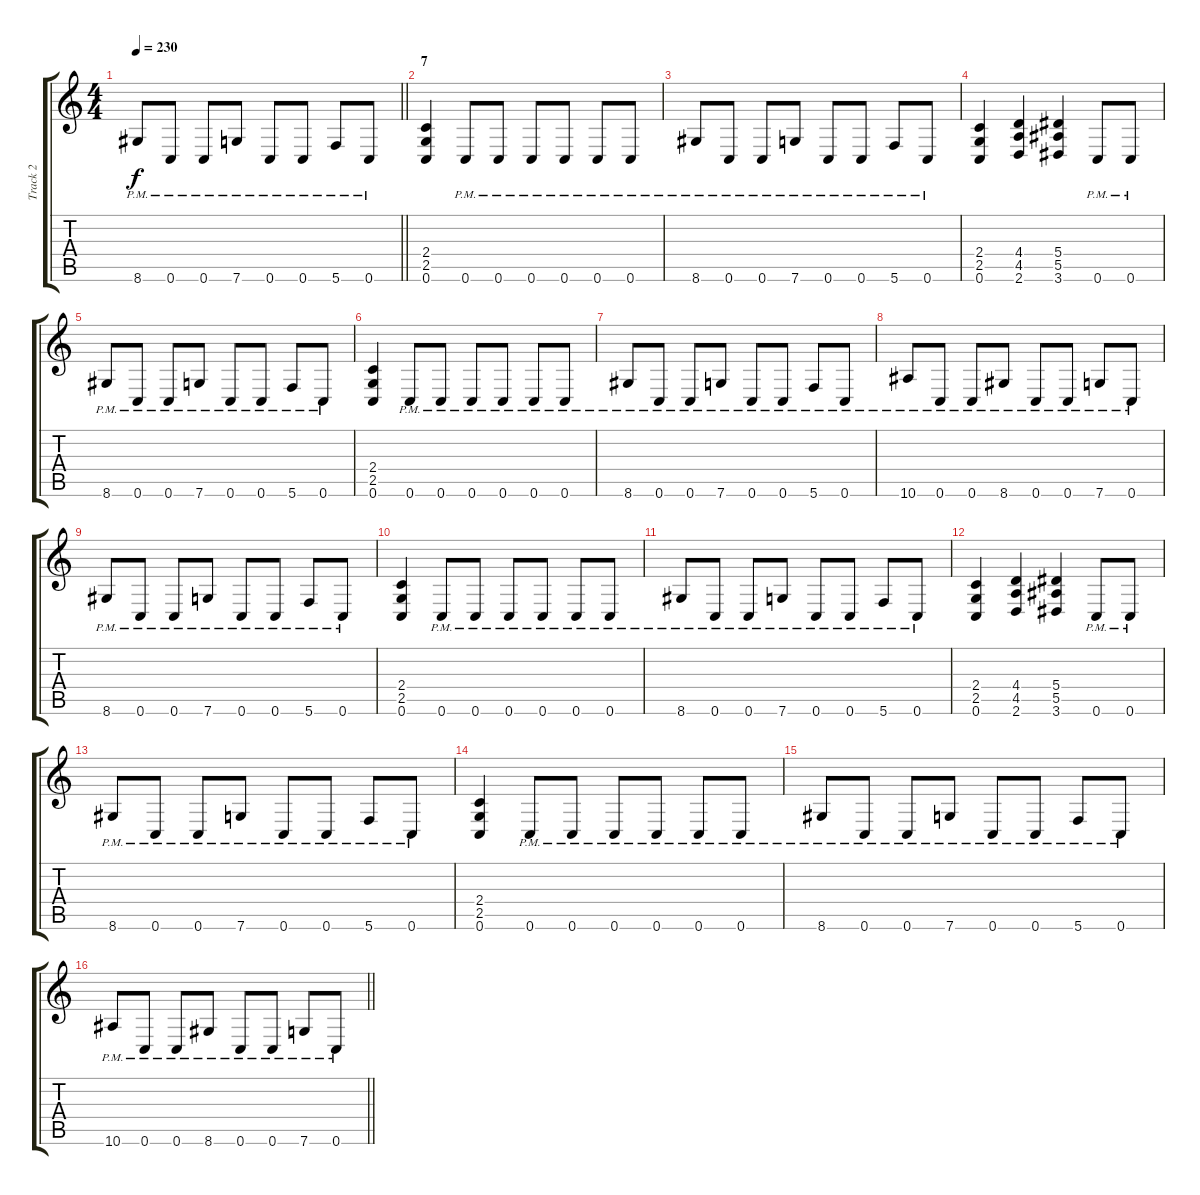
\track ("Track 2" "Track 2") {instrument distortionguitar}
\staff {score tabs}
\tuning (C4 G3 Eb3 Bb2 F2 C2) {hide}
\ts (4 4)
\tempo 230
\clef g2
\barLineRight lightlight
\ks c
8.6{pm}.8{dy f} 0.6{pm}.8 0.6{pm}.8 7.6{pm}.8 0.6{pm}.8 0.6{pm}.8 5.6{pm}.8 0.6{pm}.8 |
\section ("" "7")
(2.4 2.5 0.6).4 0.6{pm}.8 0.6{pm}.8 0.6{pm}.8 0.6{pm}.8 0.6{pm}.8 0.6{pm}.8 |
8.6{pm}.8 0.6{pm}.8 0.6{pm}.8 7.6{pm}.8 0.6{pm}.8 0.6{pm}.8 5.6{pm}.8 0.6{pm}.8 |
(2.4 2.5 0.6).4 (4.4 4.5 2.6).4 (5.4 5.5 3.6).4 0.6{pm}.8 0.6{pm}.8 |
8.6{pm}.8 0.6{pm}.8 0.6{pm}.8 7.6{pm}.8 0.6{pm}.8 0.6{pm}.8 5.6{pm}.8 0.6{pm}.8 |
(2.4 2.5 0.6).4 0.6{pm}.8 0.6{pm}.8 0.6{pm}.8 0.6{pm}.8 0.6{pm}.8 0.6{pm}.8 |
8.6{pm}.8 0.6{pm}.8 0.6{pm}.8 7.6{pm}.8 0.6{pm}.8 0.6{pm}.8 5.6{pm}.8 0.6{pm}.8 |
10.6{pm}.8 0.6{pm}.8 0.6{pm}.8 8.6{pm}.8 0.6{pm}.8 0.6{pm}.8 7.6{pm}.8 0.6{pm}.8 |
8.6{pm}.8 0.6{pm}.8 0.6{pm}.8 7.6{pm}.8 0.6{pm}.8 0.6{pm}.8 5.6{pm}.8 0.6{pm}.8 |
(2.4 2.5 0.6).4 0.6{pm}.8 0.6{pm}.8 0.6{pm}.8 0.6{pm}.8 0.6{pm}.8 0.6{pm}.8 |
8.6{pm}.8 0.6{pm}.8 0.6{pm}.8 7.6{pm}.8 0.6{pm}.8 0.6{pm}.8 5.6{pm}.8 0.6{pm}.8 |
(2.4 2.5 0.6).4 (4.4 4.5 2.6).4 (5.4 5.5 3.6).4 0.6{pm}.8 0.6{pm}.8 |
8.6{pm}.8 0.6{pm}.8 0.6{pm}.8 7.6{pm}.8 0.6{pm}.8 0.6{pm}.8 5.6{pm}.8 0.6{pm}.8 |
(2.4 2.5 0.6).4 0.6{pm}.8 0.6{pm}.8 0.6{pm}.8 0.6{pm}.8 0.6{pm}.8 0.6{pm}.8 |
8.6{pm}.8 0.6{pm}.8 0.6{pm}.8 7.6{pm}.8 0.6{pm}.8 0.6{pm}.8 5.6{pm}.8 0.6{pm}.8 |
\barLineRight lightlight
10.6{pm}.8 0.6{pm}.8 0.6{pm}.8 8.6{pm}.8 0.6{pm}.8 0.6{pm}.8 7.6{pm}.8 0.6{pm}.8
